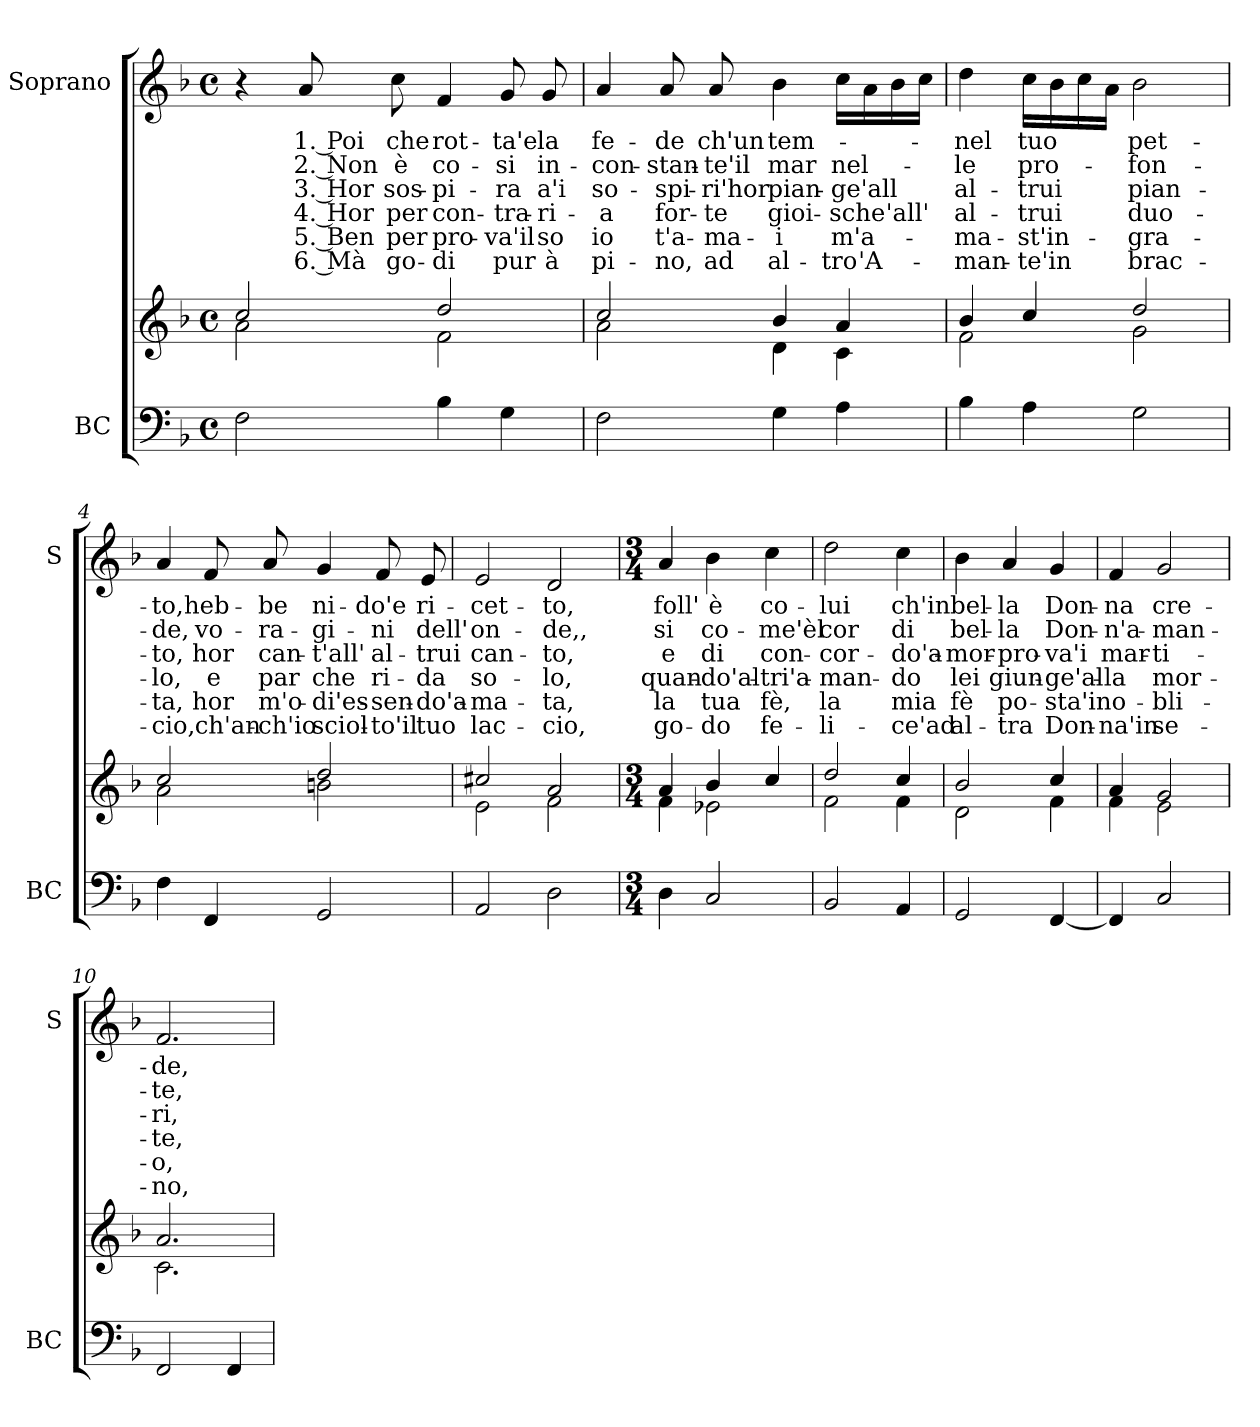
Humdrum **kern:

**kern	**kern	**kern	**text	**text	**text	**text	**text	**text
*part2	*part2	*part1	*part1	*part1	*part1	*part1	*part1	*part1
*staff3	*staff2	*staff1	*staff1	*staff1	*staff1	*staff1	*staff1	*staff1
*I"BC	*	*I"Soprano	*	*	*	*	*	*
*I'BC	*	*I'S	*	*	*	*	*	*
*clefF4	*clefG2	*clefG2	*	*	*	*	*	*
*k[b-]	*k[b-]	*k[b-]	*	*	*	*	*	*
*F:	*F:	*F:	*	*	*	*	*	*
*M4/4	*M4/4	*M4/4	*	*	*	*	*	*
*met(c)	*met(c)	*met(c)	*	*	*	*	*	*
=1	=1	=1	=1	=1	=1	=1	=1	=1
*	*^	*	*	*	*	*	*	*
2F\	2cc/	2a\	4r	.	.	.	.	.	.
!	!	!	!	!LO:LY:b	!LO:LY:b	!LO:LY:b	!LO:LY:b	!LO:LY:b	!LO:LY:b
.	.	.	8a/	1. Poi	2. Non	3. Hor	4. Hor	5. Ben	6. Mà
!	!	!	!	!LO:LY:b	!LO:LY:b	!LO:LY:b	!LO:LY:b	!LO:LY:b	!LO:LY:b
.	.	.	8cc\	che	è	sos-	per	per	go-
!	!	!	!	!LO:LY:b	!LO:LY:b	!LO:LY:b	!LO:LY:b	!LO:LY:b	!LO:LY:b
4B-\	2dd/	2f\	4f/	rot-	co-	-pi-	con-	pro-	-di
!	!	!	!	!LO:LY:b	!LO:LY:b	!LO:LY:b	!LO:LY:b	!LO:LY:b	!LO:LY:b
4G\	.	.	8g/	-ta'e	-si	-ra	-tra-	-va'il	pur
!	!	!	!	!LO:LY:b	!LO:LY:b	!LO:LY:b	!LO:LY:b	!LO:LY:b	!LO:LY:b
.	.	.	8g/	la	in-	a'i	-ri-	so	à
=2	=2	=2	=2	=2	=2	=2	=2	=2	=2
!	!	!	!	!LO:LY:b	!LO:LY:b	!LO:LY:b	!LO:LY:b	!LO:LY:b	!LO:LY:b
2F\	2cc/	2a\	4a/	fe-	-con-	so-	-a	io	pi-
!	!	!	!	!LO:LY:b	!LO:LY:b	!LO:LY:b	!LO:LY:b	!LO:LY:b	!LO:LY:b
.	.	.	8a/	-de	-stan-	-spi-	for-	t'a-	-no,
!	!	!	!	!LO:LY:b	!LO:LY:b	!LO:LY:b	!LO:LY:b	!LO:LY:b	!LO:LY:b
.	.	.	8a/	ch'un	-te'il	-ri'hor	-te	-ma-	ad
!	!	!	!	!LO:LY:b	!LO:LY:b	!LO:LY:b	!LO:LY:b	!LO:LY:b	!LO:LY:b
4G\	4b-/	4d\	4b-\	tem-	mar	pian-	gioi-	-i	al-
!	!	!	!	!	!LO:LY:b	!LO:LY:b	!LO:LY:b	!LO:LY:b	!LO:LY:b
4A\	4a/	4c\	16cc\LL	.	nel-	-ge'all	-sche	m'a-	-tro
!	!	!	!	!	!	!	!	!	!LO:LY:b
.	.	.	16a\	.	.	.	.	.	'A-
!	!	!	!	!	!	!	!LO:LY:b	!	!
.	.	.	16b-\	.	.	.	'all'	.	.
.	.	.	16cc\JJ	.	.	.	.	.	.
=3	=3	=3	=3	=3	=3	=3	=3	=3	=3
!	!	!	!	!LO:LY:b	!LO:LY:b	!LO:LY:b	!LO:LY:b	!LO:LY:b	!LO:LY:b
4B-\	4b-/	2f\	4dd\	nel	-le	al-	al-	-ma-	-man-
!	!	!	!	!LO:LY:b	!LO:LY:b	!LO:LY:b	!LO:LY:b	!LO:LY:b	!LO:LY:b
4A\	4cc/	.	16cc\LL	tuo	pro-	-trui	-trui	-st'in-	-te'in
.	.	.	16b-\	.	.	.	.	.	.
.	.	.	16cc\	.	.	.	.	.	.
.	.	.	16a\JJ	.	.	.	.	.	.
!	!	!	!	!LO:LY:b	!LO:LY:b	!LO:LY:b	!LO:LY:b	!LO:LY:b	!LO:LY:b
2G\	2dd/	2g\	2b-\	pet-	-fon-	pian-	duo-	-gra-	brac-
!!LO:LB:g=z
=4	=4	=4	=4	=4	=4	=4	=4	=4	=4
!	!	!	!	!LO:LY:b	!LO:LY:b	!LO:LY:b	!LO:LY:b	!LO:LY:b	!LO:LY:b
4F\	2cc/	2a\	4a/	-to,	-de,	-to,	-lo,	-ta,	-cio,
!	!	!	!	!LO:LY:b	!LO:LY:b	!LO:LY:b	!LO:LY:b	!LO:LY:b	!LO:LY:b
4FF/	.	.	8f/	heb-	vo-	hor	e	hor	ch'an-
!	!	!	!	!LO:LY:b	!LO:LY:b	!LO:LY:b	!LO:LY:b	!LO:LY:b	!LO:LY:b
.	.	.	8a/	-be	-ra-	can-	par	m'o-	-ch'io
!	!	!	!	!LO:LY:b	!LO:LY:b	!LO:LY:b	!LO:LY:b	!LO:LY:b	!LO:LY:b
2GG/	2dd/	2bn\	4g/	ni-	-gi-	-t'all'	che	-di'es-	sciol-
!	!	!	!	!LO:LY:b	!LO:LY:b	!LO:LY:b	!LO:LY:b	!LO:LY:b	!LO:LY:b
.	.	.	8f/	-do'e	-ni	al-	ri-	-sen-	-to'il
!	!	!	!	!LO:LY:b	!LO:LY:b	!LO:LY:b	!LO:LY:b	!LO:LY:b	!LO:LY:b
.	.	.	8e/	ri-	dell'	-trui	-da	-do'a-	tuo
=5	=5	=5	=5	=5	=5	=5	=5	=5	=5
!	!	!	!	!LO:LY:b	!LO:LY:b	!LO:LY:b	!LO:LY:b	!LO:LY:b	!LO:LY:b
2AA/	2cc#X/	2e\	2e/	-cet-	on-	can-	so-	-ma-	lac-
!	!	!	!	!LO:LY:b	!LO:LY:b	!LO:LY:b	!LO:LY:b	!LO:LY:b	!LO:LY:b
2D\	2a/	2f\	2d/	-to,	-de,,	-to,	-lo,	-ta,	-cio,
=6	=6	=6	=6	=6	=6	=6	=6	=6	=6
*M3/4	*M3/4	*	*M3/4	*	*	*	*	*	*
!	!	!	!	!LO:LY:b	!LO:LY:b	!LO:LY:b	!LO:LY:b	!LO:LY:b	!LO:LY:b
4D\	4a/	4f\	4a/	foll'	si	e	quan-	la	go-
!	!	!	!	!LO:LY:b	!LO:LY:b	!LO:LY:b	!LO:LY:b	!LO:LY:b	!LO:LY:b
2C/	4b-/	2e-X\	4b-\	è	co-	di	-do'al-	tua	-do
!	!	!	!	!LO:LY:b	!LO:LY:b	!LO:LY:b	!LO:LY:b	!LO:LY:b	!LO:LY:b
.	4cc/	.	4cc\	co-	-me'èl	con-	-tri'a-	fè,	fe-
=7	=7	=7	=7	=7	=7	=7	=7	=7	=7
!	!	!	!	!LO:LY:b	!LO:LY:b	!LO:LY:b	!LO:LY:b	!LO:LY:b	!LO:LY:b
2BB-/	2dd/	2f\	2dd\	-lui	cor	-cor-	-man-	la	-li-
!	!	!	!	!LO:LY:b	!LO:LY:b	!LO:LY:b	!LO:LY:b	!LO:LY:b	!LO:LY:b
4AA/	4cc/	4f\	4cc\	ch'in	di	-do'a-	-do	mia	-ce'ad
=8	=8	=8	=8	=8	=8	=8	=8	=8	=8
!	!	!	!	!LO:LY:b	!LO:LY:b	!LO:LY:b	!LO:LY:b	!LO:LY:b	!LO:LY:b
2GG/	2b-/	2d\	4b-\	bel-	bel-	-mor-	lei	fè	al-
!	!	!	!	!LO:LY:b	!LO:LY:b	!LO:LY:b	!LO:LY:b	!LO:LY:b	!LO:LY:b
.	.	.	4a/	-la	-la	-pro-	giun-	po-	-tra
!	!	!	!	!LO:LY:b	!LO:LY:b	!LO:LY:b	!LO:LY:b	!LO:LY:b	!LO:LY:b
[4FF/	4cc/	4f\	4g/	Don-	Don-	-va'i	-ge'al-	-sta'in	Don-
!!LO:PB:g=z
=9	=9	=9	=9	=9	=9	=9	=9	=9	=9
!	!	!	!	!LO:LY:b	!LO:LY:b	!LO:LY:b	!LO:LY:b	!LO:LY:b	!LO:LY:b
4FF/]	4a/	4f\	4f/	-na	-n'a-	mar-	-la	o-	-na'in
!	!	!	!	!LO:LY:b	!LO:LY:b	!LO:LY:b	!LO:LY:b	!LO:LY:b	!LO:LY:b
2C/	2g/	2e\	2g/	cre-	-man-	-ti-	mor-	-bli-	se-
=10	=10	=10	=10	=10	=10	=10	=10	=10	=10
!	!	!	!	!LO:LY:b	!LO:LY:b	!LO:LY:b	!LO:LY:b	!LO:LY:b	!LO:LY:b
2FF/	2.a/	2.c\	2.f/	-de,	-te,	-ri,	-te,	-o,	-no,
4FF/	.	.	.	.	.	.	.	.	.
*	*v	*v	*	*	*	*	*	*	*
=	=	=	=	=	=	=	=	=
*-	*-	*-	*-	*-	*-	*-	*-	*-
